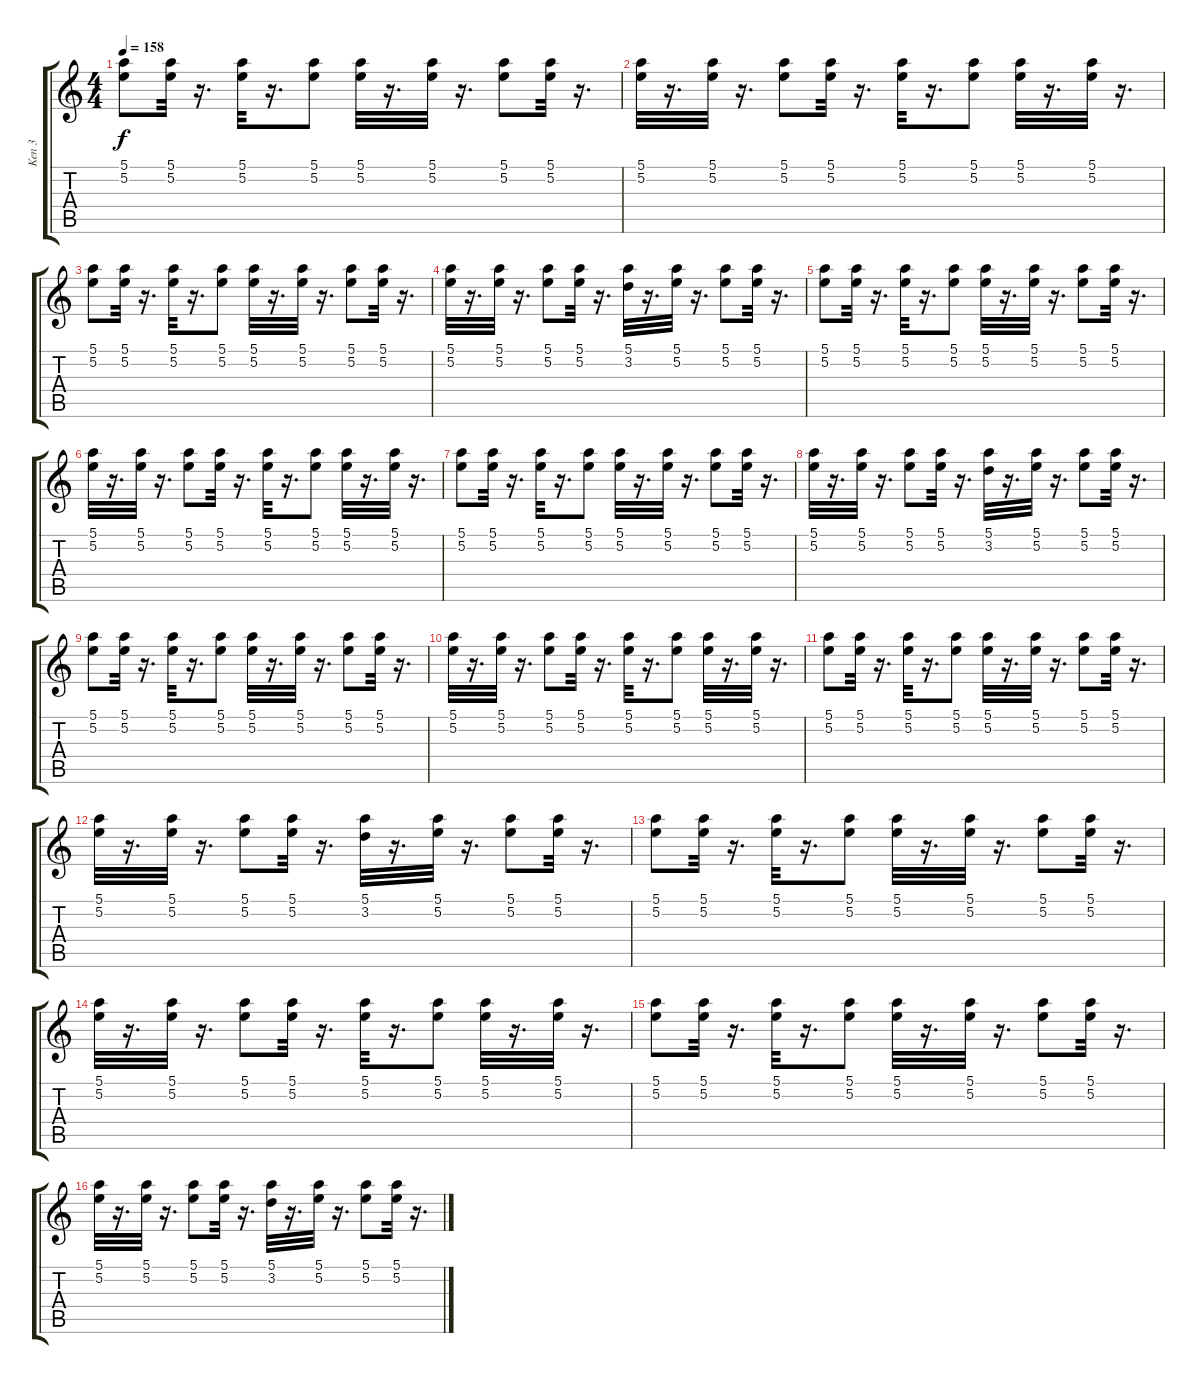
\track ("Ken 3" "Ken 3") {instrument overdrivenguitar}
\staff {score tabs}
\tuning (E4 B3 G3 D3 A2 E2) {hide}
\ts (4 4)
\tempo 158
\clef g2
\ks c
(5.1 5.2).8{dy f} (5.1 5.2).32 r.16{d} (5.1 5.2).32 r.16{d} (5.1 5.2).8 (5.1 5.2).32 r.16{d} (5.1 5.2).32 r.16{d} (5.1 5.2).8 (5.1 5.2).32 r.16{d} |
(5.1 5.2).32 r.16{d} (5.1 5.2).32 r.16{d} (5.1 5.2).8 (5.1 5.2).32 r.16{d} (5.1 5.2).32 r.16{d} (5.1 5.2).8 (5.1 5.2).32 r.16{d} (5.1 5.2).32 r.16{d} |
(5.1 5.2).8 (5.1 5.2).32 r.16{d} (5.1 5.2).32 r.16{d} (5.1 5.2).8 (5.1 5.2).32 r.16{d} (5.1 5.2).32 r.16{d} (5.1 5.2).8 (5.1 5.2).32 r.16{d} |
(5.1 5.2).32 r.16{d} (5.1 5.2).32 r.16{d} (5.1 5.2).8 (5.1 5.2).32 r.16{d} (5.1 3.2).32 r.16{d} (5.1 5.2).32 r.16{d} (5.1 5.2).8 (5.1 5.2).32 r.16{d} |
(5.1 5.2).8 (5.1 5.2).32 r.16{d} (5.1 5.2).32 r.16{d} (5.1 5.2).8 (5.1 5.2).32 r.16{d} (5.1 5.2).32 r.16{d} (5.1 5.2).8 (5.1 5.2).32 r.16{d} |
(5.1 5.2).32 r.16{d} (5.1 5.2).32 r.16{d} (5.1 5.2).8 (5.1 5.2).32 r.16{d} (5.1 5.2).32 r.16{d} (5.1 5.2).8 (5.1 5.2).32 r.16{d} (5.1 5.2).32 r.16{d} |
(5.1 5.2).8 (5.1 5.2).32 r.16{d} (5.1 5.2).32 r.16{d} (5.1 5.2).8 (5.1 5.2).32 r.16{d} (5.1 5.2).32 r.16{d} (5.1 5.2).8 (5.1 5.2).32 r.16{d} |
(5.1 5.2).32 r.16{d} (5.1 5.2).32 r.16{d} (5.1 5.2).8 (5.1 5.2).32 r.16{d} (5.1 3.2).32 r.16{d} (5.1 5.2).32 r.16{d} (5.1 5.2).8 (5.1 5.2).32 r.16{d} |
(5.1 5.2).8 (5.1 5.2).32 r.16{d} (5.1 5.2).32 r.16{d} (5.1 5.2).8 (5.1 5.2).32 r.16{d} (5.1 5.2).32 r.16{d} (5.1 5.2).8 (5.1 5.2).32 r.16{d} |
(5.1 5.2).32 r.16{d} (5.1 5.2).32 r.16{d} (5.1 5.2).8 (5.1 5.2).32 r.16{d} (5.1 5.2).32 r.16{d} (5.1 5.2).8 (5.1 5.2).32 r.16{d} (5.1 5.2).32 r.16{d} |
(5.1 5.2).8 (5.1 5.2).32 r.16{d} (5.1 5.2).32 r.16{d} (5.1 5.2).8 (5.1 5.2).32 r.16{d} (5.1 5.2).32 r.16{d} (5.1 5.2).8 (5.1 5.2).32 r.16{d} |
(5.1 5.2).32 r.16{d} (5.1 5.2).32 r.16{d} (5.1 5.2).8 (5.1 5.2).32 r.16{d} (5.1 3.2).32 r.16{d} (5.1 5.2).32 r.16{d} (5.1 5.2).8 (5.1 5.2).32 r.16{d} |
(5.1 5.2).8 (5.1 5.2).32 r.16{d} (5.1 5.2).32 r.16{d} (5.1 5.2).8 (5.1 5.2).32 r.16{d} (5.1 5.2).32 r.16{d} (5.1 5.2).8 (5.1 5.2).32 r.16{d} |
(5.1 5.2).32 r.16{d} (5.1 5.2).32 r.16{d} (5.1 5.2).8 (5.1 5.2).32 r.16{d} (5.1 5.2).32 r.16{d} (5.1 5.2).8 (5.1 5.2).32 r.16{d} (5.1 5.2).32 r.16{d} |
(5.1 5.2).8 (5.1 5.2).32 r.16{d} (5.1 5.2).32 r.16{d} (5.1 5.2).8 (5.1 5.2).32 r.16{d} (5.1 5.2).32 r.16{d} (5.1 5.2).8 (5.1 5.2).32 r.16{d} |
(5.1 5.2).32 r.16{d} (5.1 5.2).32 r.16{d} (5.1 5.2).8 (5.1 5.2).32 r.16{d} (5.1 3.2).32 r.16{d} (5.1 5.2).32 r.16{d} (5.1 5.2).8 (5.1 5.2).32 r.16{d}
